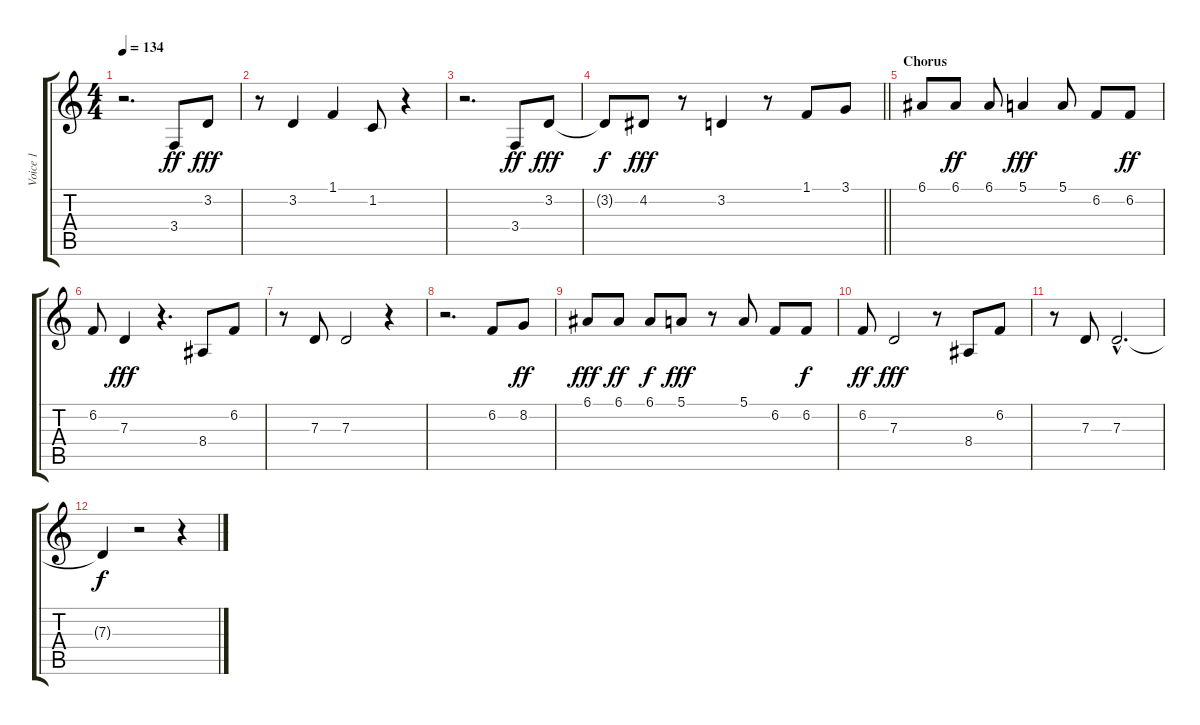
\track ("Voice 1" "Voice 1") {instrument tenorsax}
\staff {score tabs}
\tuning (E4 B3 G3 D3 A2 E2) {hide}
\ts (4 4)
\tempo 134
\clef g2
\ks c
r.2{d dy fff} 3.4.8{dy ff} 3.2.8{dy fff} |
r.8 3.2.4 1.1.4 1.2.8 r.4 |
r.2{d} 3.4.8{dy ff} 3.2.8{dy fff} |
\barLineRight lightlight
3.2{t}.8{dy f} 4.2.8{dy fff} r.8 3.2.4 r.8 1.1.8 3.1.8 |
\section ("" "Chorus")
6.1.8 6.1.8{dy ff} 6.1.8 5.1.4{dy fff} 5.1.8 6.2.8 6.2.8{dy ff} |
6.2.8 7.3.4{dy fff} r.4{d} 8.4.8 6.2.8 |
r.8 7.3.8 7.3.2 r.4 |
r.2{d} 6.2.8 8.2.8{dy ff} |
6.1.8{dy fff} 6.1.8{dy ff} 6.1.8{dy f} 5.1.8{dy fff} r.8 5.1.8 6.2.8 6.2.8{dy f} |
6.2.8{dy ff} 7.3.2{dy fff} r.8 8.4.8 6.2.8 |
r.8 7.3.8 7.3{hac}.2{d} |
7.3{t}.4{dy f} r.2 r.4
